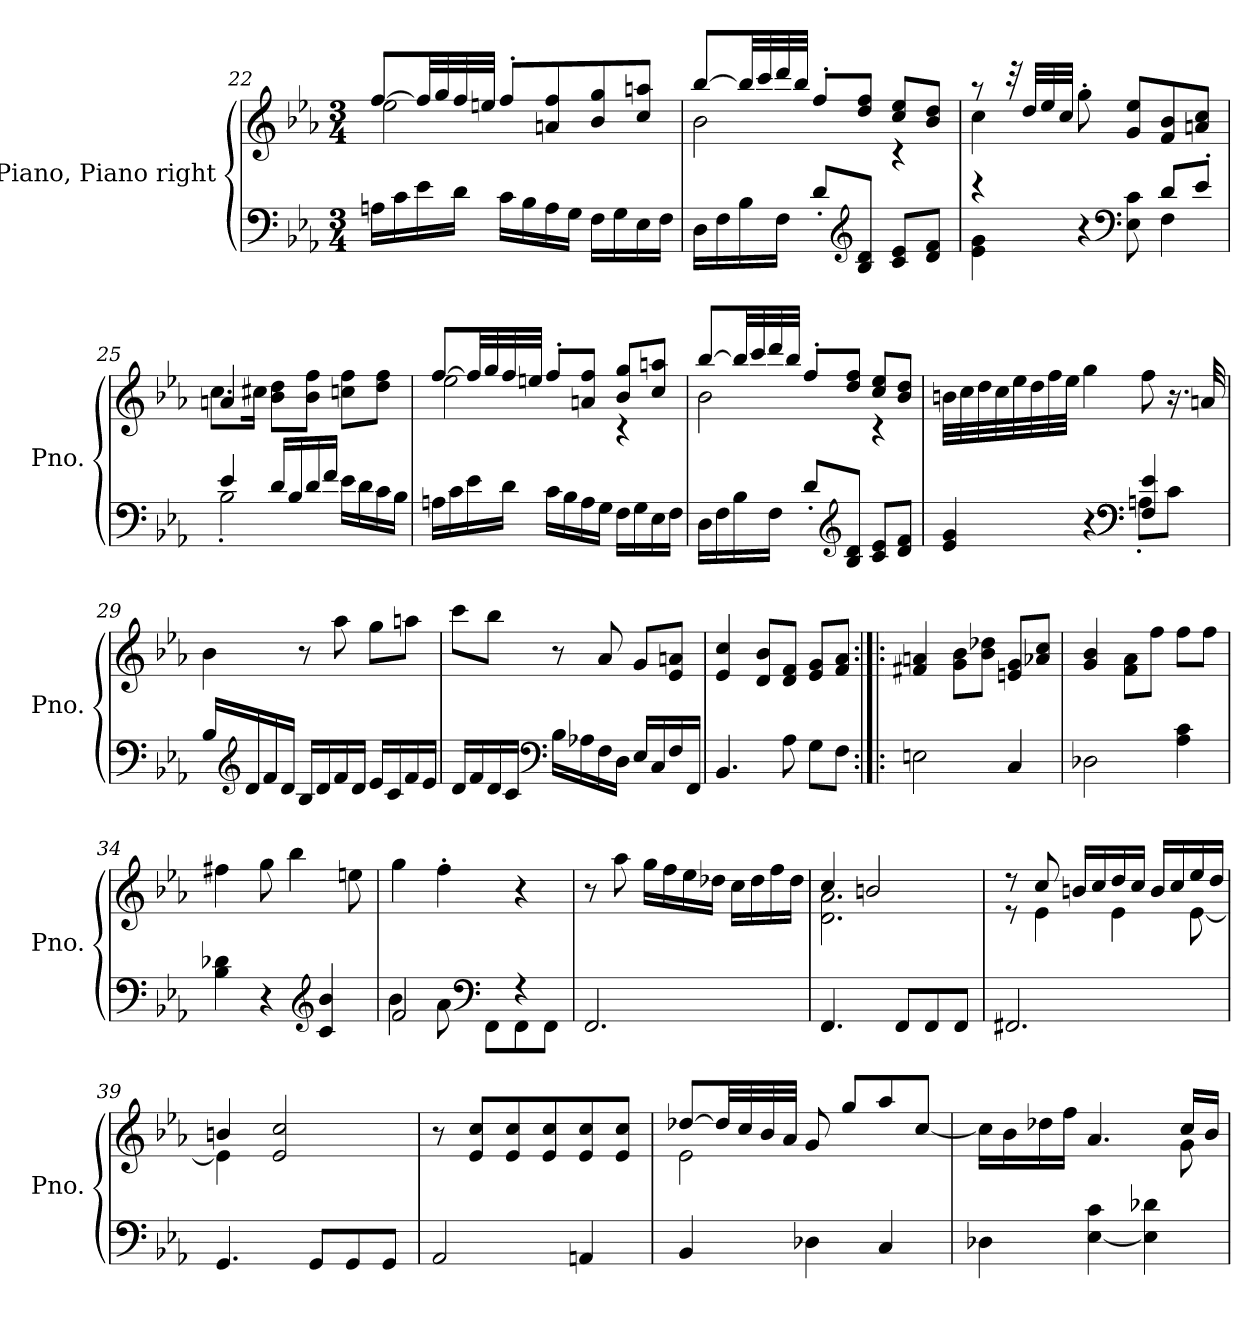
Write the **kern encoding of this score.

**kern	**kern
*part1	*part1
*staff2	*staff1
*I"Piano, Piano right	*
*I'Pno.	*
*clefF4	*clefG2
*k[b-e-a-]	*k[b-e-a-]
*M3/4	*M3/4
=22	=22
*	*^
16An\LL	[8ff/L	2ee-\
16c\	.	.
16e-\	32ff/LL]	.
.	32gg/	.
16d\JJ	32ff/	.
.	32een/JJJ	.
16c\LL	8ff'/L	.
16B-\	.	.
16A\	8an/ 8ff/	.
16G\JJ	.	.
16F\LL	8b-/ 8gg/	4ryy
16G\	.	.
16E-\	8cc/ 8aan/J	.
16F\JJ	.	.
!!LO:PB:g=z	!!
=23	=23	=23
16D\LL	[8bb-/L	2b-\
16F\	.	.
16B-\	32bb-/LL]	.
.	32ccc/	.
16F\JJ	32ddd/	.
.	32bb-/JJJ	.
8d'/L	8ff'/L	.
*clefG2	*	*
8B-/ 8d/J	8dd/ 8ff/J	.
8c/ 8e-/L	8cc/ 8ee-/L	4r
8d/ 8f/J	8b-/ 8dd/J	.
=24	=24	=24
*^	*	*
4r	4e-\ 4g\	8r	4cc\
.	.	32r	.
.	.	32dd/LLL	.
.	.	32ee-/	.
.	.	32cc/JJJ	.
4r	8ryy	8gg'\	2ryy
*clefF4	*	*	*
.	8E-\ 8c\	8g/ 8ee-/L	.
8d/L	4F\	8f/ 8b-/	.
8e-'/J	.	8an/ 8cc/J	.
=25	=25	=25	=25
4e-/	2B-'\	4an/	8.cc\L
.	.	.	16cc#X\Jk
16d/LL	.	8b-\ 8dd\L	2ryy
16B-/	.	.	.
16d/	.	8b-\ 8ff\J	.
16f/JJ	.	.	.
16e-\LL	4ryy	8ccn\ 8ff\L	.
16d\	.	.	.
16c\	.	8dd\ 8ff\J	.
16B-\JJ	.	.	.
*v	*v	*	*
!!LO:LB:g=z	!!
=26	=26	=26
16An\LL	[8ff/L	2ee-\
16c\	.	.
16e-\	32ff/LL]	.
.	32gg/	.
16d\JJ	32ff/	.
.	32een/JJJ	.
16c\LL	8ff'/L	.
16B-\	.	.
16A\	8an/ 8ff/J	.
16G\JJ	.	.
16F\LL	8b-/ 8gg/L	4r
16G\	.	.
16E-\	8cc/ 8aan/J	.
16F\JJ	.	.
=27	=27	=27
16D\LL	[8bb-/L	2b-\
16F\	.	.
16B-\	32bb-/LL]	.
.	32ccc/	.
16F\JJ	32ddd/	.
.	32bb-/JJJ	.
8d'/L	8ff'/L	.
*clefG2	*	*
8B-/ 8d/J	8dd/ 8ff/J	.
8c/ 8e-/L	8cc/ 8ee-/L	4r
8d/ 8f/J	8b-/ 8dd/J	.
*	*v	*v
=28	=28
*^	*
4e-/ 4g/	2ryy	32bn\LLL
.	.	32cc\
.	.	32dd\
.	.	32cc\
.	.	32ee-\
.	.	32dd\
.	.	32ff\
.	.	32ee-\JJJ
4r	.	4gg\
*clefF4	*	*
4F/ 4e-/	8An'\L	8ff\
.	8c\J	16.r
.	.	32an/
*v	*v	*
!!LO:LB:g=z
=29	=29
16B-/LL	4b-\
*clefG2	*
16d/	.
16f/	.
16d/JJ	.
16B-/LL	8r
16d/	.
16f/	8aa-\
16d/JJ	.
16e-/LL	8gg\L
16c/	.
16f/	8aan\J
16e-/JJ	.
=30	=30
16d/LL	8ccc\L
16f/	.
16d/	8bb-\J
16c/JJ	.
*clefF4	*
16B-\LL	8r
16A-X\	.
16F\	8a-/
16D\JJ	.
16E-/LL	8g/L
16C/	.
16F/	8e-/ 8an/J
16FF/JJ	.
=31	=31
4.BB-/	4e-/ 4cc/
.	8d/ 8b-/L
8A-\	8d/ 8f/J
8G\L	8e-/ 8g/L
8F\J	8f/ 8a-/J
!!LO:LB:g=z
=32:|!|:	=32:|!|:
2En\	4f#X/ 4an/
.	8g\ 8b-\L
.	8b-\ 8dd-X\J
4C/	8en/ 8g/L
.	8a-X/ 8cc/J
=33	=33
2D-X\	4g/ 4b-/
.	8f\ 8a-\L
.	8ff\J
4A-\ 4c\	8ff\L
.	8ff\J
=34	=34
4B-\ 4d-X\	4ff#X\
4r	8gg\
.	4bb-\
*clefG2	*
4c/ 4b-/	.
.	8een\
=35	=35
*^	*
2f/	4b-\	4gg\
.	8a-\	4ff'\
*clefF4	*	*
.	8FF\L	.
4r	8FF\	4r
.	8FF\J	.
*v	*v	*
!!LO:LB:g=z
=36	=36
2.FF/	8r
.	8aa-\
.	16gg\LL
.	16ff\
.	16ee-\
.	16dd-X\JJ
.	16cc\LL
.	16dd-\
.	16ff\
.	16dd-\JJ
=37	=37
*	*^
4.FF/	4cc/	2.d\ 2.a-\
.	2bn/	.
8FF/L	.	.
8FF/	.	.
8FF/J	.	.
=38	=38	=38
2.FF#X/	8r	8r
.	8cc/	4e-\
.	16bn/LL	.
.	16cc/	.
.	16dd/	4e-\
.	16cc/JJ	.
.	16b/LL	.
.	16cc/	.
.	16ee-/	[8e-\
.	16dd/JJ	.
=39	=39	=39
4.GG/	4bn/	4e-\]
.	2e-/ 2cc/	2ryy
8GG/L	.	.
8GG/	.	.
8GG/J	.	.
*	*v	*v
=40	=40
2AA-/	8r
.	8e-/ 8cc/L
.	8e-/ 8cc/
.	8e-/ 8cc/
4AAn/	8e-/ 8cc/
.	8e-/ 8cc/J
!!LO:LB:g=z
=41	=41
*	*^
4BB-/	[8dd-X/L	2e-\
.	32dd-/LL]	.
.	32cc/	.
.	32b-/	.
.	32a-/JJJ	.
4D-X\	8g/	.
.	8gg/L	.
4C/	8aa-/	4ryy
.	[8cc/J	.
=42	=42	=42
4D-X\	16cc\LL]	8ryy
.	16b-\	.
*	*v	*v
.	16dd-X\
.	16ff\JJ
[4E-\ 4c\	4.a-/
4E-\] 4d-X\	.
*	*^
.	16cc/LL	8g\
.	16b-/JJ	.
*	*v	*v
=	=
*-	*-
